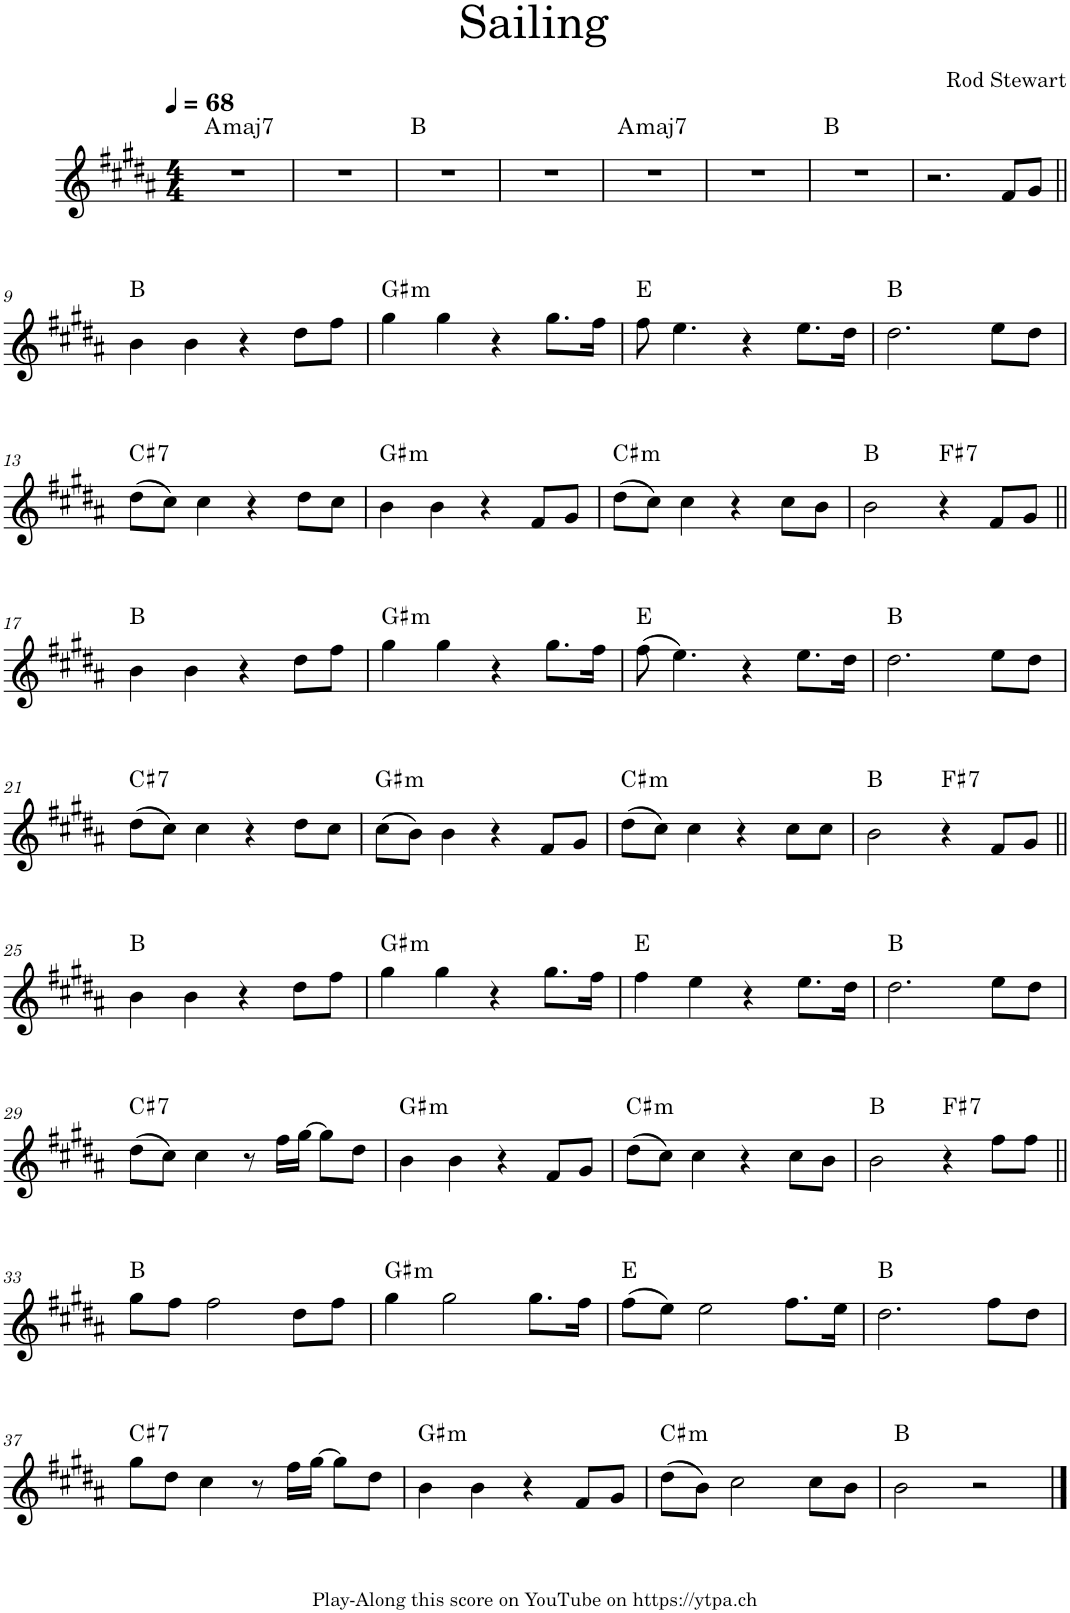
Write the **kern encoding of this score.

**kern	**harte
*part1	*part1
*staff1	*
*I"Piano	*
*I'Pno.	*
*clefG2	*
*k[f#c#g#d#a#]	*
*M4/4	*
*MM68	*
=1	=1
!	!LO:H:kt=maj7
1r	A:maj7
=2	=2
1r	.
=3	=3
1r	B:maj
=4	=4
1r	.
=5	=5
!	!LO:H:kt=maj7
1r	A:maj7
=6	=6
1r	.
=7	=7
1r	B:maj
=8	=8
2.r	.
8f#/L	.
8g#/J	.
!!LO:LB:g=z
=9||	=9||
4b\	B:maj
4b\	.
4r	.
8dd#\L	.
8ff#\J	.
=10	=10
!	!LO:H:kt=m
4gg#\	G#:min
4gg#\	.
4r	.
8.gg#\L	.
16ff#\Jk	.
=11	=11
8ff#\	E:maj
4.ee\	.
4r	.
8.ee\L	.
16dd#\Jk	.
=12	=12
2.dd#\	B:maj
8ee\L	.
8dd#\J	.
!!LO:LB:g=z
=13	=13
!	!LO:H:kt=7
(8dd#\L	C#:7
8cc#\J)	.
4cc#\	.
4r	.
8dd#\L	.
8cc#\J	.
=14	=14
!	!LO:H:kt=m
4b\	G#:min
4b\	.
4r	.
8f#/L	.
8g#/J	.
=15	=15
!	!LO:H:kt=m
(8dd#\L	C#:min
8cc#\J)	.
4cc#\	.
4r	.
8cc#\L	.
8b\J	.
=16	=16
2b\	B:maj
!	!LO:H:kt=7
4r	F#:7
8f#/L	.
8g#/J	.
!!LO:LB:g=z
=17||	=17||
4b\	B:maj
4b\	.
4r	.
8dd#\L	.
8ff#\J	.
=18	=18
!	!LO:H:kt=m
4gg#\	G#:min
4gg#\	.
4r	.
8.gg#\L	.
16ff#\Jk	.
=19	=19
(8ff#\	E:maj
4.ee\)	.
4r	.
8.ee\L	.
16dd#\Jk	.
=20	=20
2.dd#\	B:maj
8ee\L	.
8dd#\J	.
!!LO:LB:g=z
=21	=21
!	!LO:H:kt=7
(8dd#\L	C#:7
8cc#\J)	.
4cc#\	.
4r	.
8dd#\L	.
8cc#\J	.
=22	=22
!	!LO:H:kt=m
(8cc#\L	G#:min
8b\J)	.
4b\	.
4r	.
8f#/L	.
8g#/J	.
=23	=23
!	!LO:H:kt=m
(8dd#\L	C#:min
8cc#\J)	.
4cc#\	.
4r	.
8cc#\L	.
8cc#\J	.
=24	=24
2b\	B:maj
!	!LO:H:kt=7
4r	F#:7
8f#/L	.
8g#/J	.
!!LO:LB:g=z
=25||	=25||
4b\	B:maj
4b\	.
4r	.
8dd#\L	.
8ff#\J	.
=26	=26
!	!LO:H:kt=m
4gg#\	G#:min
4gg#\	.
4r	.
8.gg#\L	.
16ff#\Jk	.
=27	=27
4ff#\	E:maj
4ee\	.
4r	.
8.ee\L	.
16dd#\Jk	.
=28	=28
2.dd#\	B:maj
8ee\L	.
8dd#\J	.
!!LO:LB:g=z
=29	=29
!	!LO:H:kt=7
(8dd#\L	C#:7
8cc#\J)	.
4cc#\	.
8r	.
16ff#\LL	.
[16gg#\JJ	.
8gg#\L]	.
8dd#\J	.
=30	=30
!	!LO:H:kt=m
4b\	G#:min
4b\	.
4r	.
8f#/L	.
8g#/J	.
=31	=31
!	!LO:H:kt=m
(8dd#\L	C#:min
8cc#\J)	.
4cc#\	.
4r	.
8cc#\L	.
8b\J	.
=32	=32
2b\	B:maj
!	!LO:H:kt=7
4r	F#:7
8ff#\L	.
8ff#\J	.
!!LO:LB:g=z
=33||	=33||
8gg#\L	B:maj
8ff#\J	.
2ff#\	.
8dd#\L	.
8ff#\J	.
=34	=34
!	!LO:H:kt=m
4gg#\	G#:min
2gg#\	.
8.gg#\L	.
16ff#\Jk	.
=35	=35
(8ff#\L	E:maj
8ee\J)	.
2ee\	.
8.ff#\L	.
16ee\Jk	.
=36	=36
2.dd#\	B:maj
8ff#\L	.
8dd#\J	.
!!LO:LB:g=z
=37	=37
!	!LO:H:kt=7
8gg#\L	C#:7
8dd#\J	.
4cc#\	.
8r	.
16ff#\LL	.
[16gg#\JJ	.
8gg#\L]	.
8dd#\J	.
=38	=38
!	!LO:H:kt=m
4b\	G#:min
4b\	.
4r	.
8f#/L	.
8g#/J	.
=39	=39
!	!LO:H:kt=m
(8dd#\L	C#:min
8b\J)	.
2cc#\	.
8cc#\L	.
8b\J	.
=40	=40
2b\	B:maj
2r	.
==	==
*-	*-
